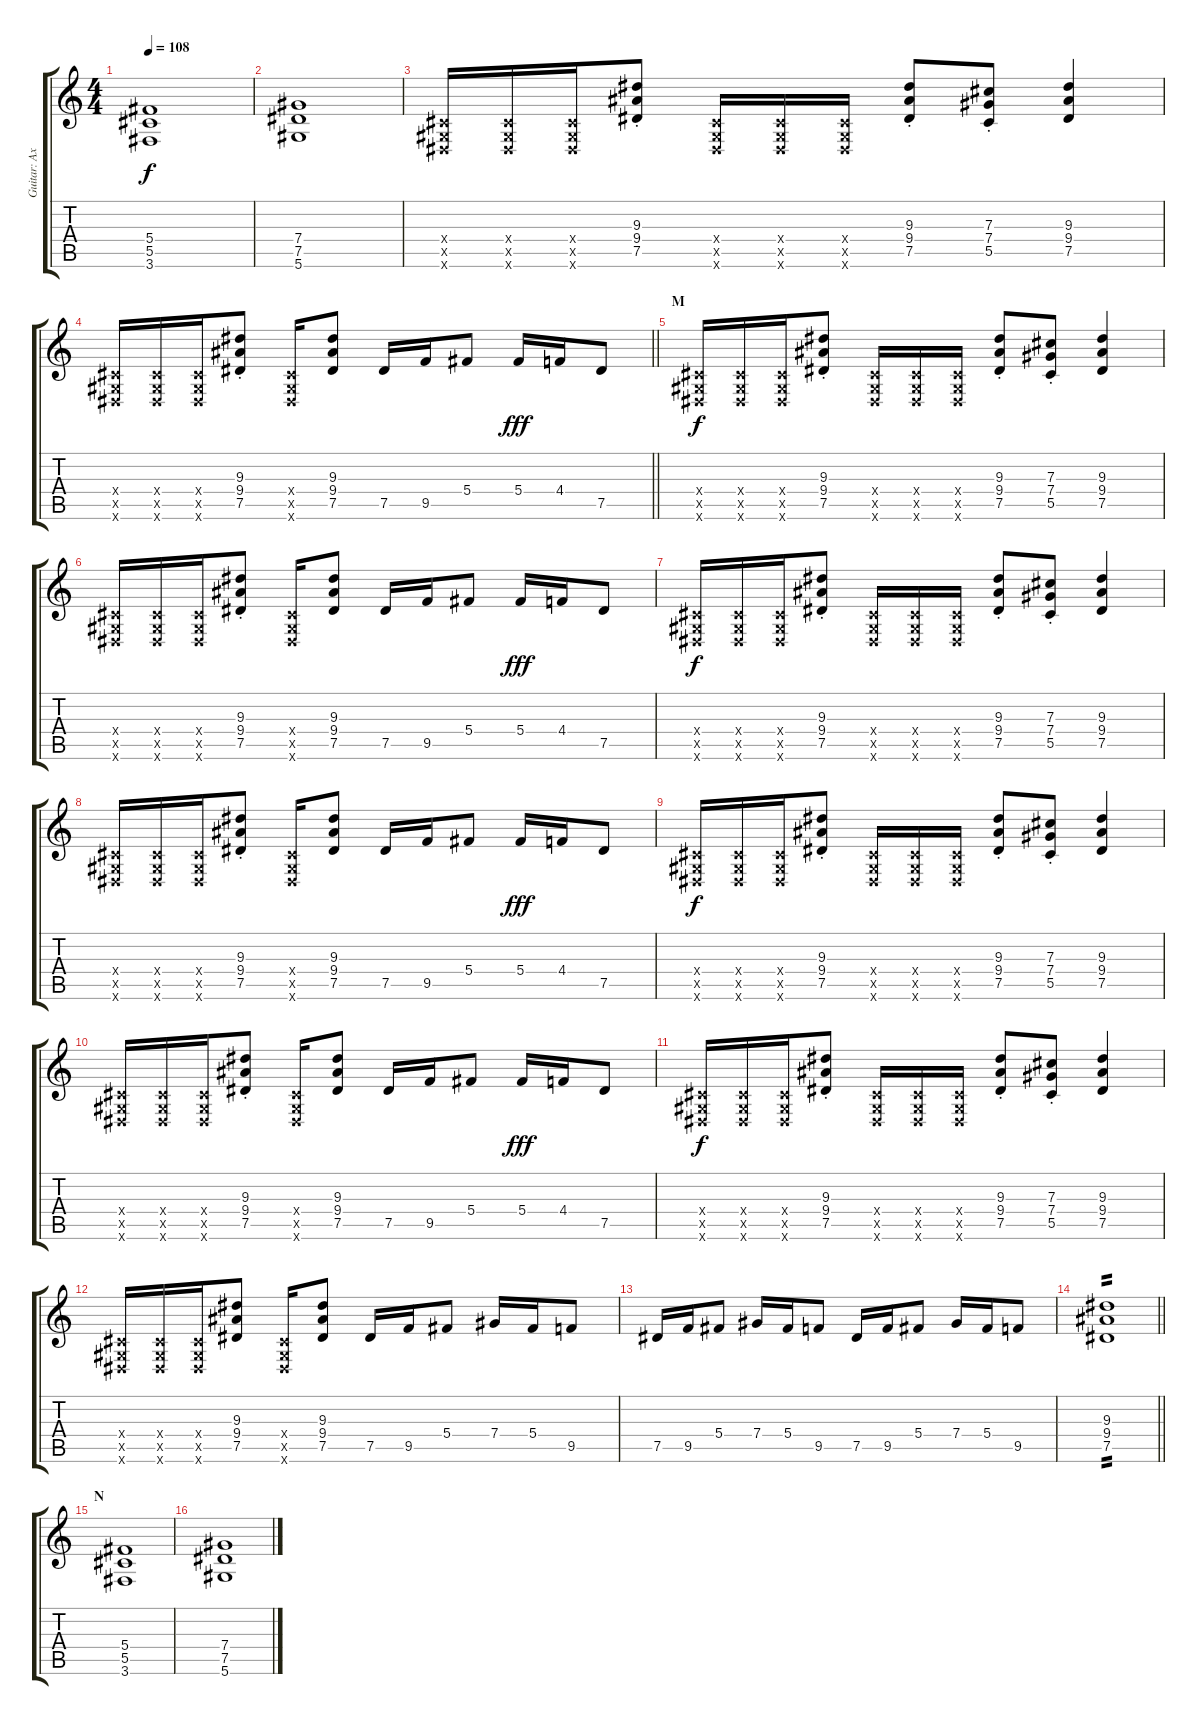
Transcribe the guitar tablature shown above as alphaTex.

\track ("Guitar: Axel" "Guitar: Ax") {instrument distortionguitar}
\staff {score tabs}
\tuning (Eb4 Bb3 Gb3 Db3 Ab2 Eb2) {hide}
\ts (4 4)
\tempo 108
\clef g2
\ks c
(5.4 5.5 3.6).1{dy f} |
(7.4 7.5 5.6).1 |
(0.4{x} 0.5{x} 0.6{x}).16 (0.4{x} 0.5{x} 0.6{x}).16 (0.4{x} 0.5{x} 0.6{x}).16 (9.3{st} 9.4{st} 7.5{st}).8 (0.4{x} 0.5{x} 0.6{x}).16 (0.4{x} 0.5{x} 0.6{x}).16 (0.4{x} 0.5{x} 0.6{x}).16 (9.3{st} 9.4{st} 7.5{st}).8 (7.3{st} 7.4{st} 5.5{st}).8 (9.3 9.4 7.5).4 |
\barLineRight lightlight
(0.4{x} 0.5{x} 0.6{x}).16 (0.4{x} 0.5{x} 0.6{x}).16 (0.4{x} 0.5{x} 0.6{x}).16 (9.3{st} 9.4{st} 7.5{st}).8 (0.4{x} 0.5{x} 0.6{x}).16 (9.3 9.4 7.5).8 7.5.16 9.5.16 5.4.8 5.4.16{dy fff} 4.4.16 7.5.8 |
\section ("" "M")
(0.4{x} 0.5{x} 0.6{x}).16{dy f} (0.4{x} 0.5{x} 0.6{x}).16 (0.4{x} 0.5{x} 0.6{x}).16 (9.3{st} 9.4{st} 7.5{st}).8 (0.4{x} 0.5{x} 0.6{x}).16 (0.4{x} 0.5{x} 0.6{x}).16 (0.4{x} 0.5{x} 0.6{x}).16 (9.3{st} 9.4{st} 7.5{st}).8 (7.3{st} 7.4{st} 5.5{st}).8 (9.3 9.4 7.5).4 |
(0.4{x} 0.5{x} 0.6{x}).16 (0.4{x} 0.5{x} 0.6{x}).16 (0.4{x} 0.5{x} 0.6{x}).16 (9.3{st} 9.4{st} 7.5{st}).8 (0.4{x} 0.5{x} 0.6{x}).16 (9.3 9.4 7.5).8 7.5.16 9.5.16 5.4.8 5.4.16{dy fff} 4.4.16 7.5.8 |
(0.4{x} 0.5{x} 0.6{x}).16{dy f} (0.4{x} 0.5{x} 0.6{x}).16 (0.4{x} 0.5{x} 0.6{x}).16 (9.3{st} 9.4{st} 7.5{st}).8 (0.4{x} 0.5{x} 0.6{x}).16 (0.4{x} 0.5{x} 0.6{x}).16 (0.4{x} 0.5{x} 0.6{x}).16 (9.3{st} 9.4{st} 7.5{st}).8 (7.3{st} 7.4{st} 5.5{st}).8 (9.3 9.4 7.5).4 |
(0.4{x} 0.5{x} 0.6{x}).16 (0.4{x} 0.5{x} 0.6{x}).16 (0.4{x} 0.5{x} 0.6{x}).16 (9.3{st} 9.4{st} 7.5{st}).8 (0.4{x} 0.5{x} 0.6{x}).16 (9.3 9.4 7.5).8 7.5.16 9.5.16 5.4.8 5.4.16{dy fff} 4.4.16 7.5.8 |
(0.4{x} 0.5{x} 0.6{x}).16{dy f} (0.4{x} 0.5{x} 0.6{x}).16 (0.4{x} 0.5{x} 0.6{x}).16 (9.3{st} 9.4{st} 7.5{st}).8 (0.4{x} 0.5{x} 0.6{x}).16 (0.4{x} 0.5{x} 0.6{x}).16 (0.4{x} 0.5{x} 0.6{x}).16 (9.3{st} 9.4{st} 7.5{st}).8 (7.3{st} 7.4{st} 5.5{st}).8 (9.3 9.4 7.5).4 |
(0.4{x} 0.5{x} 0.6{x}).16 (0.4{x} 0.5{x} 0.6{x}).16 (0.4{x} 0.5{x} 0.6{x}).16 (9.3{st} 9.4{st} 7.5{st}).8 (0.4{x} 0.5{x} 0.6{x}).16 (9.3 9.4 7.5).8 7.5.16 9.5.16 5.4.8 5.4.16{dy fff} 4.4.16 7.5.8 |
(0.4{x} 0.5{x} 0.6{x}).16{dy f} (0.4{x} 0.5{x} 0.6{x}).16 (0.4{x} 0.5{x} 0.6{x}).16 (9.3{st} 9.4{st} 7.5{st}).8 (0.4{x} 0.5{x} 0.6{x}).16 (0.4{x} 0.5{x} 0.6{x}).16 (0.4{x} 0.5{x} 0.6{x}).16 (9.3{st} 9.4{st} 7.5{st}).8 (7.3{st} 7.4{st} 5.5{st}).8 (9.3 9.4 7.5).4 |
(0.4{x} 0.5{x} 0.6{x}).16 (0.4{x} 0.5{x} 0.6{x}).16 (0.4{x} 0.5{x} 0.6{x}).16 (9.3 9.4 7.5).8 (0.4{x} 0.5{x} 0.6{x}).16 (9.3 9.4 7.5).8 7.5.16 9.5.16 5.4.8 7.4.16 5.4.16 9.5.8 |
7.5.16 9.5.16 5.4.8 7.4.16 5.4.16 9.5.8 7.5.16 9.5.16 5.4.8 7.4.16 5.4.16 9.5.8 |
\barLineRight lightlight
(9.3 9.4 7.5).1{tp 2} |
\section ("" "N")
(5.4 5.5 3.6).1 |
(7.4 7.5 5.6).1
